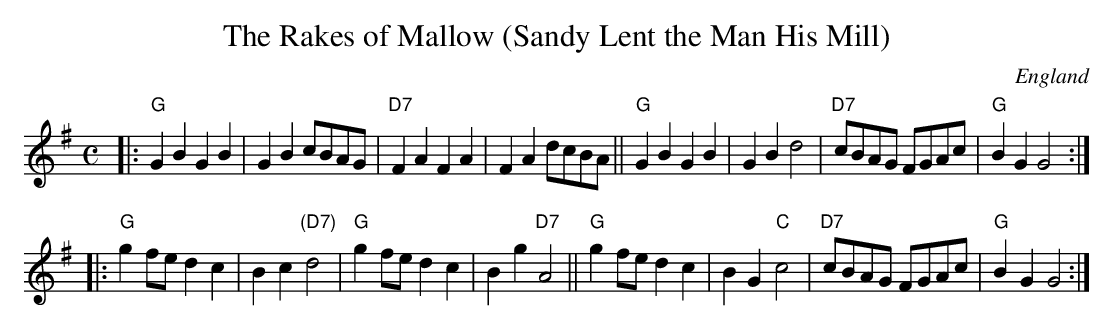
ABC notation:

X:1
T: The Rakes of Mallow (Sandy Lent the Man His Mill)
O:England
M: C
L: 1/4
K: G
|: "G"GB GB | GB c/B/A/G/ | "D7"FA FA | FA d/c/B/A/ \
|| "G"GB GB | GB d2 |  "D7"c/B/A/G/ F/G/A/c/ | "G"BG G2 :|
|: "G"gf/e/ dc | Bc "(D7)"d2 | "G"gf/e/ dc | Bg "D7"A2 \
|| "G"gf/e/ dc | BG "C"c2 | "D7"c/B/A/G/ F/G/A/c/ | "G"BG G2 :|
